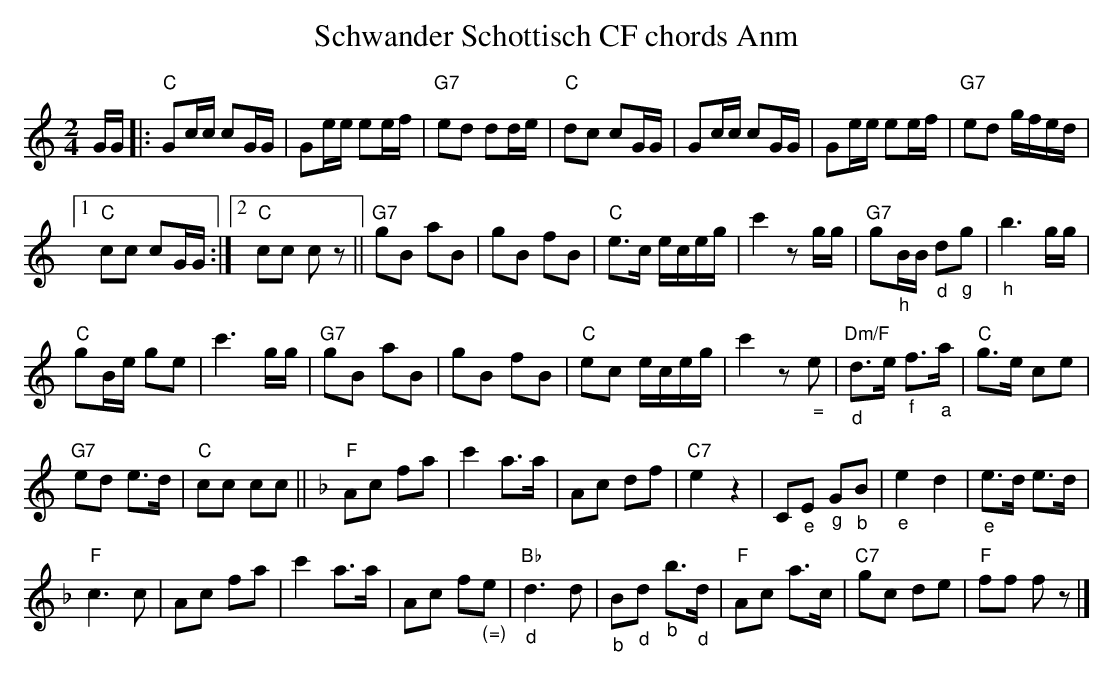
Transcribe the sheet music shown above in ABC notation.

X:1
T: Schwander Schottisch CF chords Anm
M:2/4
L:1/16
K:C %%MIDI gchordon
GG |: "C"G2cc c2GG | G2ee e2ef | "G7"e2d2 d2de | "C"d2c2 c2GG | G2cc c2GG | G2ee e2ef | "G7"e2d2 gfed |1
"C"c2c2 c2GG :|2 "C"c2c2 c2z2 || [L:1/8] "G7"gB aB | gB fB | "C"e>c e/c/e/g/ | c'2zg/g/ | "G7"g"_h"B/B/ "_d"d"_g"g | "_h"b3g/g/ |
"C"gB/e/ ge | c'3g/g/ | "G7"gB aB | gB fB | "C"ec e/c/e/g/ | c'2z"_ ="e | "Dm/F""_d"d>e "_f"f>"_a"a | "C"g>e ce |
"G7"ed e>d | "C"cc cc || [K:F] "F"Ac fa | c'2a>a | Ac df | "C7"e2z2 | C"_e"E "_g"G"_b"B | "_e"e2d2 | "_e"e>d e>d |
"F"c3c | Ac fa | c'2 a>a | Ac f"_ (=)"e | "Bb""_d"d3d | "_b"B"_d"d "_b"b>"_d"d | "F"Ac a>c | "C7"gc de | "F"ff fz |]
